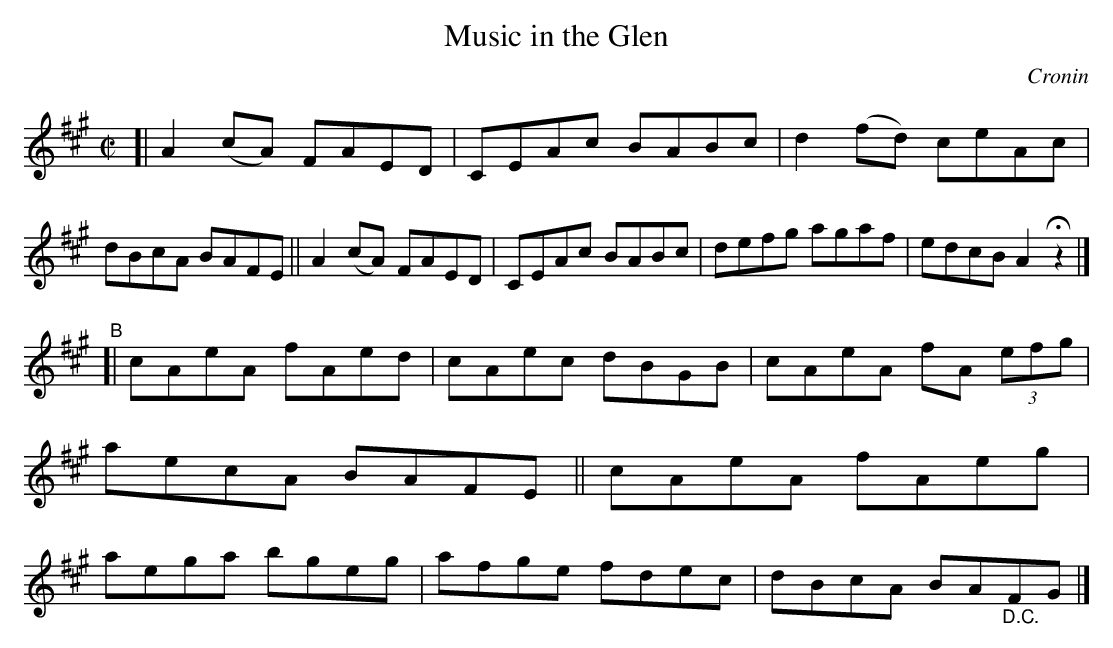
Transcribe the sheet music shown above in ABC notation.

X:1
T: Music in the Glen
O: Cronin
M: C|
L: 1/8
K: A
[| A2(cA) FAED | CEAc BABc | d2(fd) ceAc | dBcA BAFE \
|| A2(cA) FAED | CEAc BABc | defg agaf | edcB A2Hz2 |]
"^B"\
[| cAeA fAed | cAec dBGB |  cAeA fA (3efg | aecA BAFE \
|| cAeA fAeg | aega bgeg |  afge fdec | dBcA BA"_D.C."FG |]
